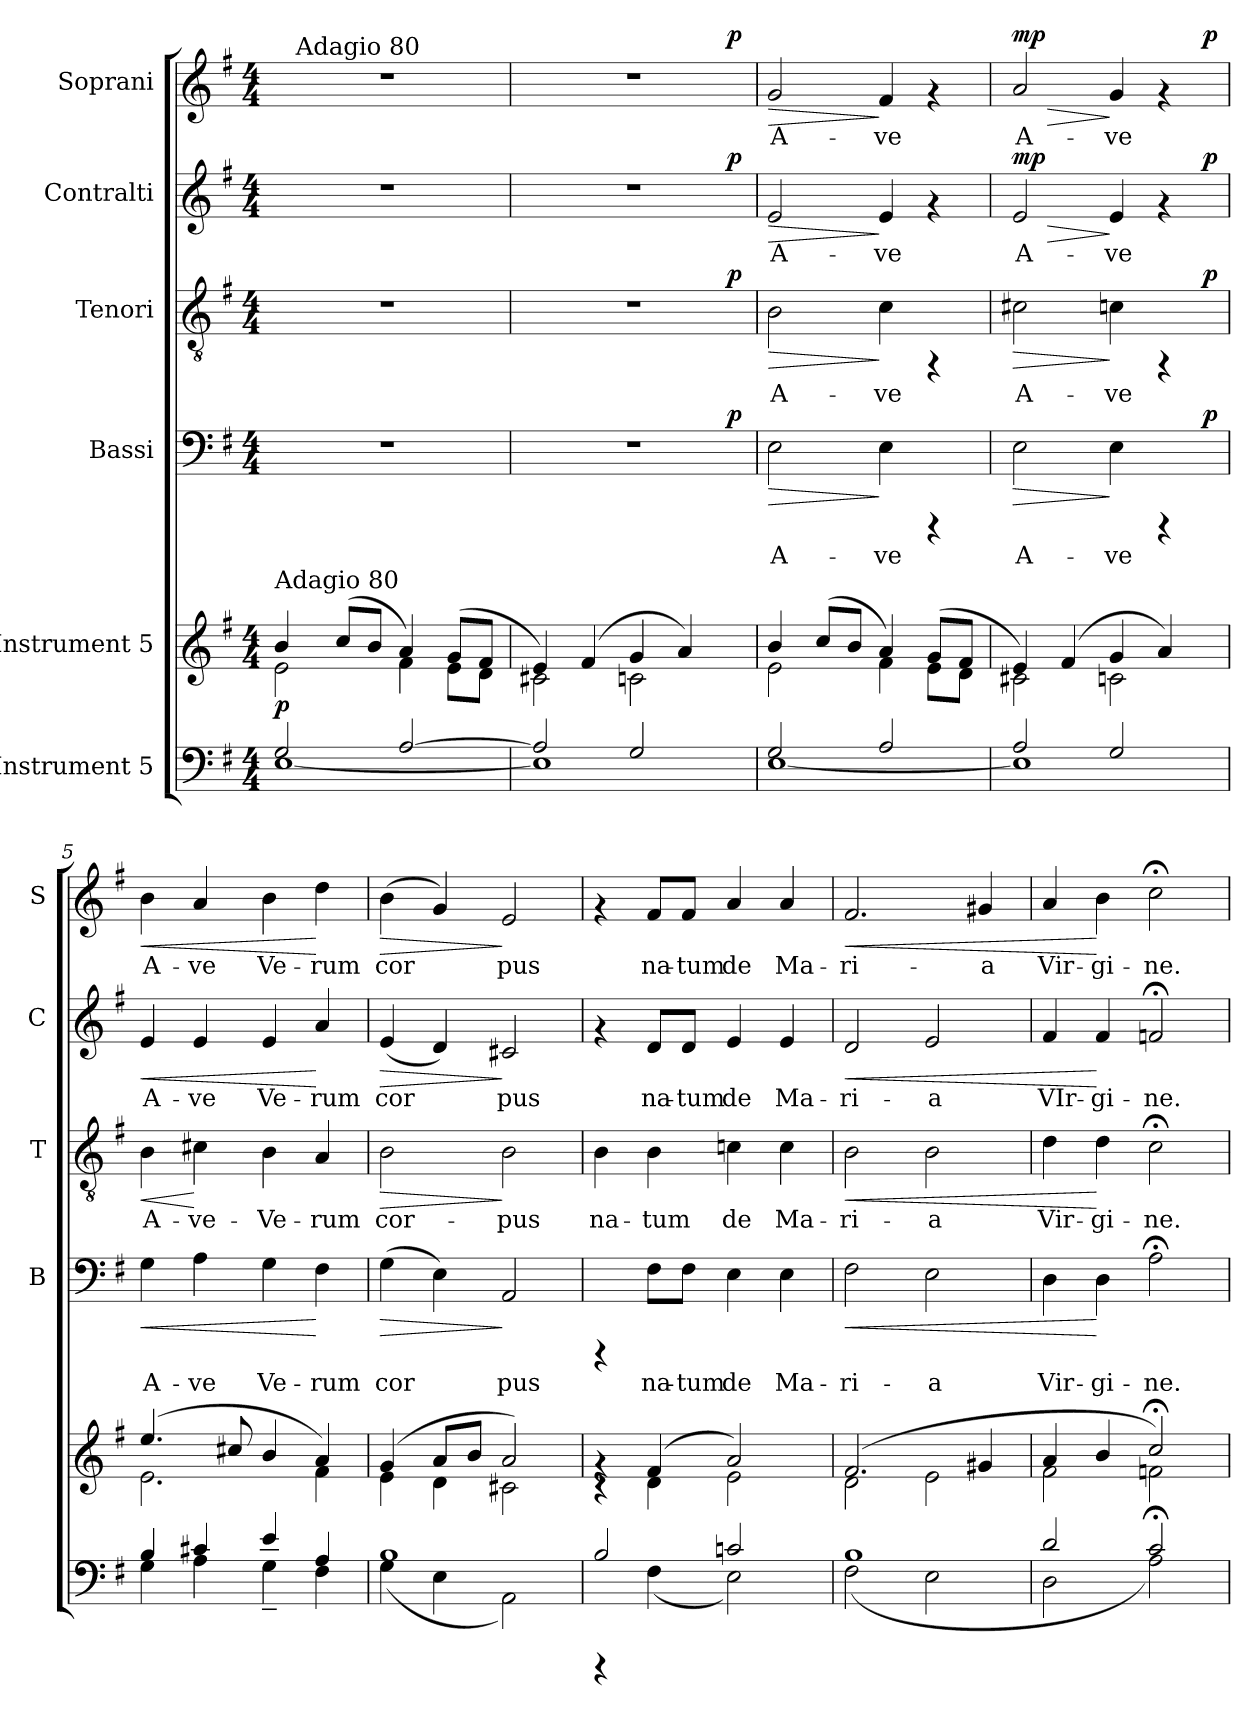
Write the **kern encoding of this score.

**kern	**kern	**dynam	**kern	**text	**dynam	**kern	**text	**dynam	**kern	**text	**dynam	**kern	**text	**dynam
*part6	*part5	*part5	*part4	*part4	*part4	*part3	*part3	*part3	*part2	*part2	*part2	*part1	*part1	*part1
*staff6	*staff5	*staff5	*staff4	*staff4	*staff4	*staff3	*staff3	*staff3	*staff2	*staff2	*staff2	*staff1	*staff1	*staff1
*I"Instrument 5	*I"Instrument 5	*	*I"Bassi	*	*	*I"Tenori	*	*	*I"Contralti	*	*	*I"Soprani	*	*
*	*	*	*I'B	*	*	*I'T	*	*	*I'C	*	*	*I'S	*	*
!!LO:PB:g=z
*stria5	*stria5	*	*stria5	*	*	*stria5	*	*	*stria5	*	*	*stria5	*	*
*clefF4	*clefG2	*	*clefF4	*	*	*clefGv2	*	*	*clefG2	*	*	*clefG2	*	*
*k[f#]	*k[f#]	*	*k[f#]	*	*	*k[f#]	*	*	*k[f#]	*	*	*k[f#]	*	*
*G:	*G:	*	*G:	*	*	*G:	*	*	*G:	*	*	*G:	*	*
*M4/4	*M4/4	*	*M4/4	*	*	*M4/4	*	*	*M4/4	*	*	*M4/4	*	*
=1	=1	=1	=1	=1	=1	=1	=1	=1	=1	=1	=1	=1	=1	=1
*^	*^	*	*	*	*	*	*	*	*	*	*	*	*	*
!	!	!LO:TX:a:t=Adagio 80	!	!	!	!	!	!	!	!	!	!	!	!	!	!
!	!	!	!	!LO:DY:b	!	!	!	!	!	!	!	!	!	!	!	!
*	*	*	*	*	*	*	*	*	*	*	*	*	*	*^	*	*
2G/	[<1E	4b/	2e\	p	1r	.	.	1r	.	.	1r	.	.	1r	16ryy	.	.
!	!	!	!	!	!	!	!	!	!	!	!	!	!	!	!LO:TX:a:t=Adagio 80	!	!
.	.	.	.	.	.	.	.	.	.	.	.	.	.	.	2...ryy	.	.
.	.	(>8cc/L	.	.	.	.	.	.	.	.	.	.	.	.	.	.	.
.	.	8b/J	.	.	.	.	.	.	.	.	.	.	.	.	.	.	.
[>2A/	.	4a/)	4f#\	.	.	.	.	.	.	.	.	.	.	.	.	.	.
.	.	(>8g/L	8e\L	.	.	.	.	.	.	.	.	.	.	.	.	.	.
.	.	8f#/J	8d\J	.	.	.	.	.	.	.	.	.	.	.	.	.	.
=2	=2	=2	=2	=2	=2	=2	=2	=2	=2	=2	=2	=2	=2	=2	=2	=2	=2
*	*	*	*	*	*^	*	*	*^	*	*	*^	*	*	*	*	*	*
2A/]	1E]	4e/)	2c#X\	.	1r	2ryy	.	.	1r	2ryy	.	.	1r	2ryy	.	.	1r	2ryy	.	.
.	.	(>4f#/	.	.	.	.	.	.	.	.	.	.	.	.	.	.	.	.	.	.
2G/	.	4g/	2cn\	.	.	4ryy	.	.	.	4ryy	.	.	.	4ryy	.	.	.	4ryy	.	.
.	.	4a/)	.	.	.	8ryy	.	.	.	8ryy	.	.	.	8ryy	.	.	.	8ryy	.	.
.	.	.	.	.	.	32.ryy	.	.	.	32.ryy	.	.	.	32.ryy	.	.	.	32.ryy	.	.
!	!	!	!	!	!	!	!	!LO:DY:b	!	!	!	!LO:DY:b	!	!	!	!LO:DY:b	!	!	!	!LO:DY:b
.	.	.	.	.	.	16ryy	.	p	.	16ryy	.	p	.	16ryy	.	p	.	16ryy	.	p
.	.	.	.	.	.	64ryy	.	.	.	64ryy	.	.	.	64ryy	.	.	.	64ryy	.	.
=3	=3	=3	=3	=3	=3	=3	=3	=3	=3	=3	=3	=3	=3	=3	=3	=3	=3	=3	=3	=3
!	!	!	!	!	!	!	!LO:LY:b:cj	!LO:HP:b	!	!	!LO:LY:b:cj	!LO:HP:b	!	!	!LO:LY:b:cj	!LO:HP:b	!	!	!LO:LY:b:cj	!LO:HP:b
*	*	*	*	*	*v	*v	*	*	*	*	*	*	*v	*v	*	*	*v	*v	*	*
*	*	*	*	*	*	*	*	*v	*v	*	*	*	*	*	*	*	*
2G/	[<1E	4b/	2e\	.	2E\	A-	>	2B\	A-	>	2e/	A-	>	2g/	A-	>
.	.	(>8cc/L	.	.	.	.	.	.	.	.	.	.	.	.	.	.
.	.	8b/J	.	.	.	.	.	.	.	.	.	.	.	.	.	.
!	!	!	!	!	!	!LO:LY:b:cj	!	!	!LO:LY:b:cj	!	!	!LO:LY:b:cj	!	!	!LO:LY:b:cj	!
2A/	.	4a/)	4f#\	.	4E\	-ve	]	4c\	-ve	]	4e/	-ve	]	4f#/	-ve	]
.	.	(>8g/L	8e\L	.	4rCCC	.	.	4rFF	.	.	4rf	.	.	4rf	.	.
.	.	8f#/J	8d\J	.	.	.	.	.	.	.	.	.	.	.	.	.
=4	=4	=4	=4	=4	=4	=4	=4	=4	=4	=4	=4	=4	=4	=4	=4	=4
!	!	!	!	!	!	!LO:LY:b:cj	!LO:HP:b	!	!LO:LY:b:cj	!LO:HP:b	!	!LO:LY:b:cj	!LO:HP:b	!	!LO:LY:b:cj	!LO:HP:b
!	!	!	!	!	!	!	!LO:DY:n=1:a	!	!	!	!	!	!	!	!	!
!	!	!	!	!	!	!	!LO:DY:n=2:b	!	!	!	!	!	!LO:DY:n=1:b	!	!	!LO:DY:n=1:b
*	*	*	*	*	*^	*	*	*^	*	*	*^	*	*	*^	*	*
2A/	1E]	4e/)	2c#X\	.	2E\	2ryy	A-	> mp mp	2c#X\	2ryy	A-	>	2e/	2ryy	A-	> mp	2a/	2ryy	A-	> mp
.	.	(>4f#/	.	.	.	.	.	.	.	.	.	.	.	.	.	.	.	.	.	.
!	!	!	!	!	!	!	!LO:LY:b:cj	!	!	!	!LO:LY:b:cj	!	!	!	!LO:LY:b:cj	!	!	!	!LO:LY:b:cj	!
2G/	.	4g/	2cn\	.	4E\	4ryy	-ve	]	4cn\	4ryy	-ve	]	4e/	4ryy	-ve	]	4g/	4ryy	-ve	]
.	.	4a/)	.	.	4rCCC	8ryy	.	.	4rFF	8ryy	.	.	4rf	8ryy	.	.	4rf	8ryy	.	.
.	.	.	.	.	.	32ryy	.	.	.	32ryy	.	.	.	32ryy	.	.	.	32ryy	.	.
!	!	!	!	!	!	!	!	!LO:DY:n=3:b	!	!	!	!LO:DY:b	!	!	!	!LO:DY:n=2:b	!	!	!	!LO:DY:n=2:b
.	.	.	.	.	.	16.ryy	.	p	.	16.ryy	.	p	.	16.ryy	.	p	.	16.ryy	.	p
=5	=5	=5	=5	=5	=5	=5	=5	=5	=5	=5	=5	=5	=5	=5	=5	=5	=5	=5	=5	=5
!	!	!	!	!	!	!	!LO:LY:b:cj	!LO:HP:b	!	!	!LO:LY:b:cj	!LO:HP:b	!	!	!LO:LY:b:cj	!LO:HP:b	!	!	!LO:LY:b:cj	!LO:HP:b
*	*	*	*	*	*v	*v	*	*	*	*	*	*	*v	*v	*	*	*v	*v	*	*
*	*	*	*	*	*	*	*	*v	*v	*	*	*	*	*	*	*	*
4B/	4G\	(>4.ee/	2.e\	.	4G\	A-	<	4B\	A-	<	4e/	A-	<	4b\	A-	<
!	!	!	!	!	!	!LO:LY:b:cj	!	!	!LO:LY:b:cj	!	!	!LO:LY:b:cj	!	!	!LO:LY:b:cj	!
4c#X/	4A\	.	.	.	4A\	-ve	.	4c#X\	-ve-	[	4e/	-ve	.	4a/	-ve	.
.	.	8cc#X/	.	.	.	.	.	.	.	.	.	.	.	.	.	.
!	!	!	!	!	!	!LO:LY:b:cj	!	!	!LO:LY:b:cj	!	!	!LO:LY:b:cj	!	!	!LO:LY:b:cj	!
4e/	4G~>\	4b/	.	.	4G\	Ve-	.	4B\	-Ve-	.	4e/	Ve-	.	4b\	Ve-	.
!	!	!	!	!	!	!LO:LY:b:cj	!	!	!LO:LY:b:cj	!	!	!LO:LY:b:cj	!	!	!LO:LY:b:cj	!
4A/	4F#\	4a/)	4f#\	.	4F#\	-rum	[	4A/	-rum	.	4a/	-rum	[	4dd\	-rum	[
!!LO:PB:g=z
=6	=6	=6	=6	=6	=6	=6	=6	=6	=6	=6	=6	=6	=6	=6	=6	=6
!	!	!	!	!	!	!LO:LY:b:cj	!LO:HP:b	!	!LO:LY:b:cj	!LO:HP:b	!	!LO:LY:b:cj	!LO:HP:b	!	!LO:LY:b:cj	!LO:HP:b
1B	(<4G\	(>4g/	4e\	.	(>4G\	cor-	>	2B\	cor-	>	(<4e/	cor-	>	(>4b\	cor-	>
!	!	!	!	!	!	!LO:LY:b:cj	!	!	!	!	!	!LO:LY:b:cj	!	!	!LO:LY:b:cj	!
.	4E\	8a/L	4d\	.	4E\)	--	.	.	.	.	4d/)	--	.	4g/)	--	.
.	.	8b/J	.	.	.	.	.	.	.	.	.	.	.	.	.	.
!	!	!	!	!	!	!LO:LY:b:cj	!	!	!LO:LY:b:cj	!	!	!LO:LY:b:cj	!	!	!LO:LY:b:cj	!
.	2AA\)	2a/)	2c#X\	.	2AA/	-pus	]	2B\	-pus	]	2c#X/	-pus	]	2e/	-pus	]
=7	=7	=7	=7	=7	=7	=7	=7	=7	=7	=7	=7	=7	=7	=7	=7	=7
!	!	!	!	!	!	!	!	!	!LO:LY:b:cj	!	!	!	!	!	!	!
2B/	4rBBBB	4rc	4rf	.	4rCCC	.	.	4B\	na-	.	4rf	.	.	4rf	.	.
!	!	!	!	!	!	!LO:LY:b:cj	!	!	!LO:LY:b:cj	!	!	!LO:LY:b:cj	!	!	!LO:LY:b:cj	!
.	(<4F#\	(>4f#/	4d\	.	8F#\L	na-	.	4B\	-tum	.	8d/L	na-	.	8f#/L	na-	.
!	!	!	!	!	!	!LO:LY:b:cj	!	!	!	!	!	!LO:LY:b:cj	!	!	!LO:LY:b:cj	!
.	.	.	.	.	8F#\J	-tum	.	.	.	.	8d/J	-tum	.	8f#/J	-tum	.
!	!	!	!	!	!	!LO:LY:b:cj	!	!	!LO:LY:b:cj	!	!	!LO:LY:b:cj	!	!	!LO:LY:b:cj	!
2cn/	2E\)	2a/)	2e\	.	4E\	de	.	4cn\	de	.	4e/	de	.	4a/	de	.
!	!	!	!	!	!	!LO:LY:b:cj	!	!	!LO:LY:b:cj	!	!	!LO:LY:b:cj	!	!	!LO:LY:b:cj	!
.	.	.	.	.	4E\	Ma-	.	4c\	Ma-	.	4e/	Ma-	.	4a/	Ma-	.
=8	=8	=8	=8	=8	=8	=8	=8	=8	=8	=8	=8	=8	=8	=8	=8	=8
!	!	!	!	!	!	!LO:LY:b:cj	!LO:HP:b	!	!LO:LY:b:cj	!LO:HP:b	!	!LO:LY:b:cj	!LO:HP:b	!	!LO:LY:b:cj	!LO:HP:b
1B	(<2F#\	(>2.f#/	2d\	.	2F#\	-ri-	<	2B\	-ri-	<	2d/	-ri-	<	2.f#/	-ri-	<
!	!	!	!	!	!	!LO:LY:b:cj	!	!	!LO:LY:b:cj	!	!	!LO:LY:b:cj	!	!	!	!
.	2E\	.	2e\	.	2E\	-a	.	2B\	-a	.	2e/	-a	.	.	.	.
!	!	!	!	!	!	!	!	!	!	!	!	!	!	!	!LO:LY:b:cj	!
.	.	4g#X/	.	.	.	.	.	.	.	.	.	.	.	4g#X/	-a	.
=9	=9	=9	=9	=9	=9	=9	=9	=9	=9	=9	=9	=9	=9	=9	=9	=9
!	!	!	!	!	!	!LO:LY:b:cj	!	!	!LO:LY:b:cj	!	!	!LO:LY:b:cj	!	!	!LO:LY:b:cj	!
2d/	2D\	4a/	2f#\	.	4D\	Vir-	.	4d\	Vir-	.	4f#/	VIr-	.	4a/	Vir-	.
!	!	!	!	!	!	!LO:LY:b:cj	!	!	!LO:LY:b:cj	!	!	!LO:LY:b:cj	!	!	!LO:LY:b:cj	!
.	.	4b/	.	.	4D\	-gi-	[	4d\	-gi-	[	4f#/	-gi-	[	4b\	-gi-	[
!	!	!	!	!	!	!LO:LY:b:cj	!	!	!LO:LY:b:cj	!	!	!LO:LY:b:cj	!	!	!LO:LY:b:cj	!
2c;/	2A\)	2cc;</)	2fn\	.	2A;<\	-ne.	.	2c;<\	-ne.	.	2fn;</	-ne.	.	2cc;<\	-ne.	.
*v	*v	*	*	*	*	*	*	*	*	*	*	*	*	*	*	*
*	*v	*v	*	*	*	*	*	*	*	*	*	*	*	*	*
=	=	=	=	=	=	=	=	=	=	=	=	=	=	=
*-	*-	*-	*-	*-	*-	*-	*-	*-	*-	*-	*-	*-	*-	*-
